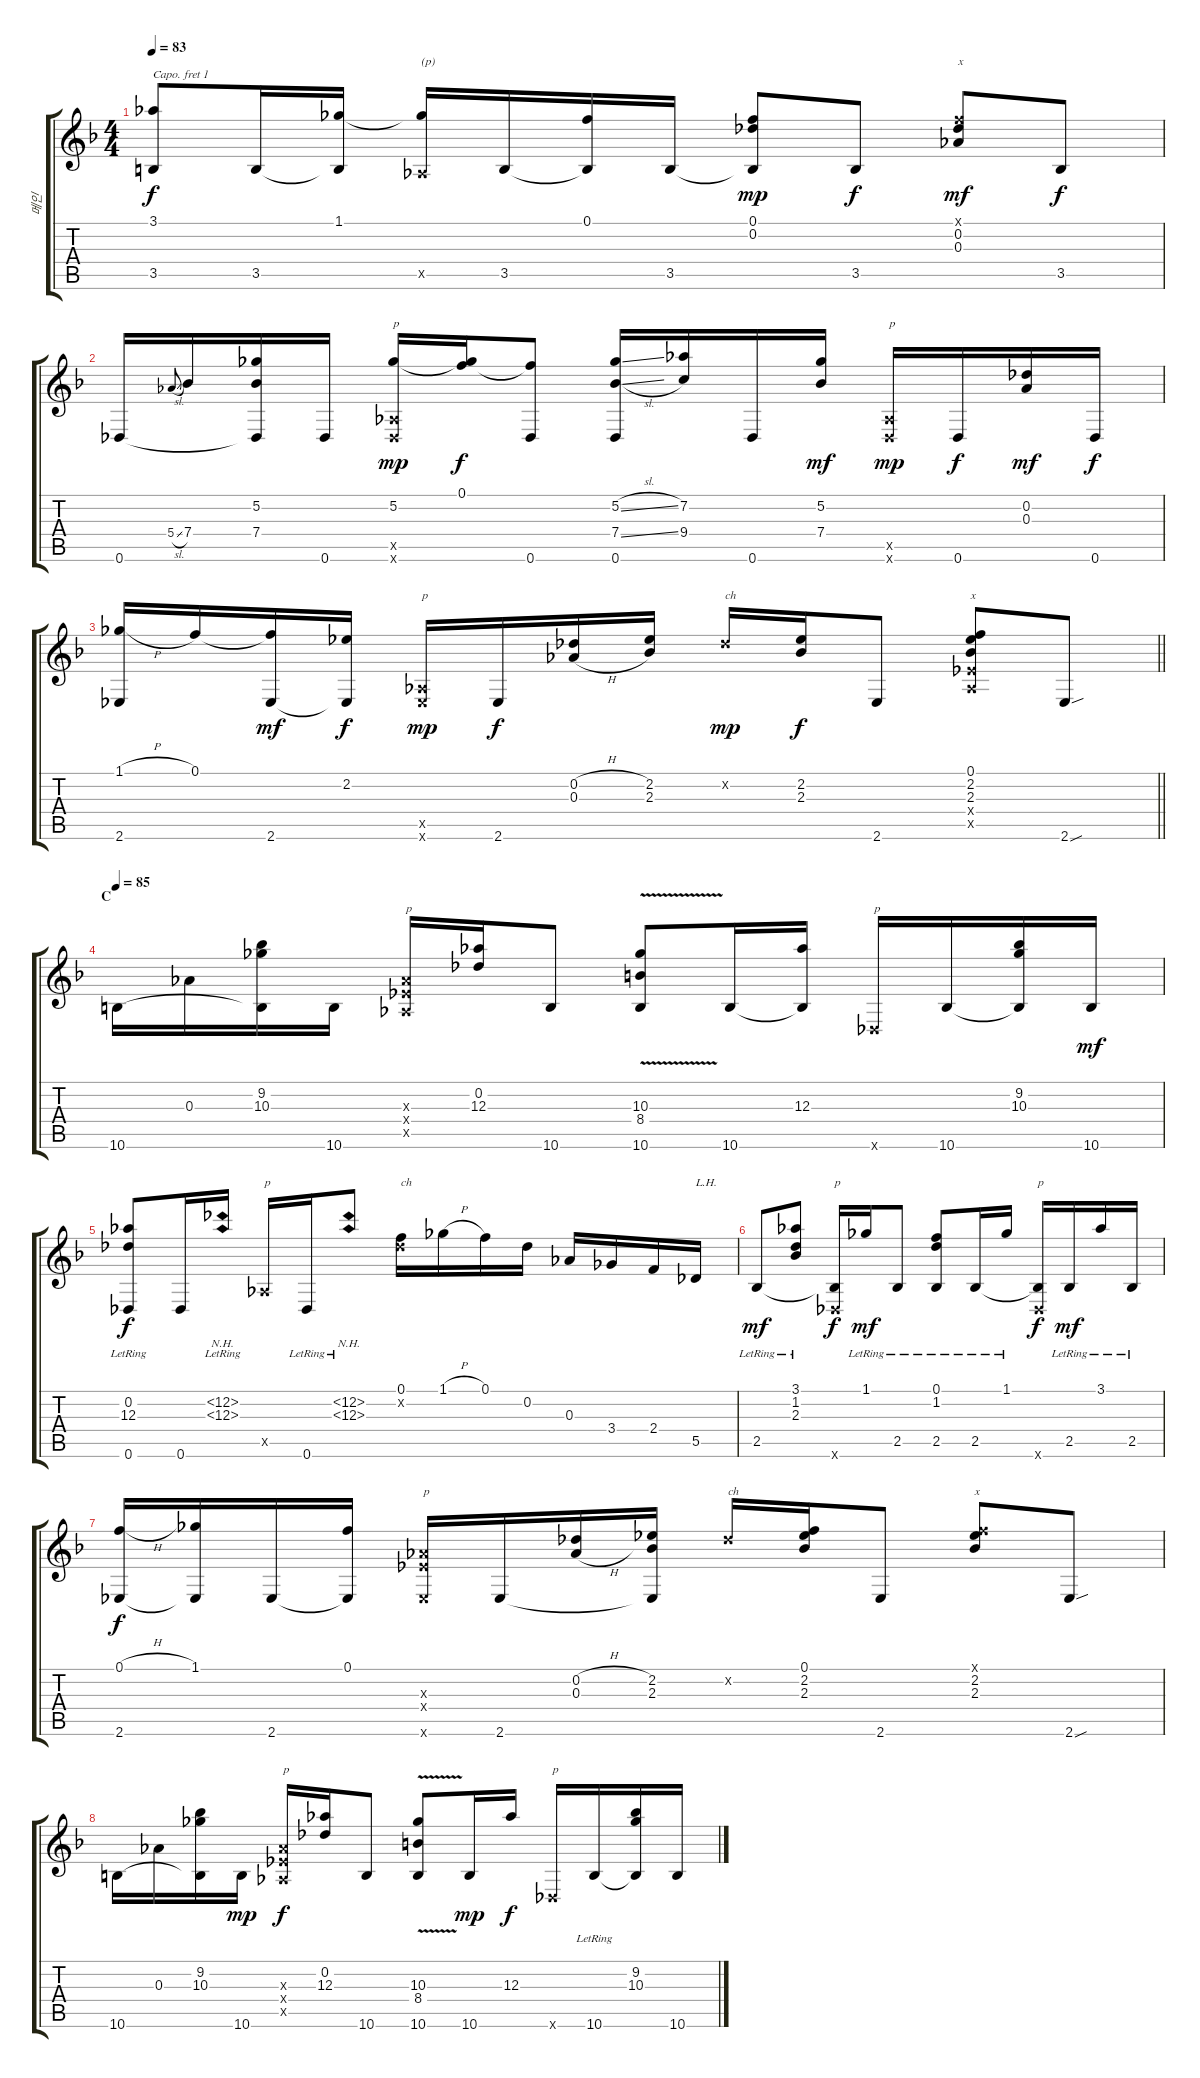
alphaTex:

\track ("메인" "메인") {instrument acousticguitarsteel}
\staff {score tabs}
\capo 1
\tuning (E4 C4 G3 D3 G2 C2) {hide}
\ts (4 4)
\tempo 83
\clef g2
\ks f
(3.1 3.5).8{dy f} 3.5.16 (1.1 3.5{t}).16 (1.1{t} 0.5{x}).16{txt "(p)"} 3.5.16 (0.1 3.5{t}).16 3.5.16 (0.1 0.2 3.5{t}).8{dy mp} 3.5.8{dy f} (0.1{x} 0.2 0.3).8{txt "x" dy mf} 3.5.8{dy f} |
0.6.16 5.4{sl}.8{gr onbeat} 7.4.16 (5.2 7.4 0.6{t}).16 0.6.16 (5.2 0.5{x} 0.6{x}).16{txt "p" dy mp} (0.1 5.2{t}).16{dy f} (0.1{t} 0.6).8 (5.2{sl} 7.4{sl} 0.6).16 (7.2 9.4).16 0.6.16 (5.2 7.4).16{dy mf} (0.5{x} 0.6{x}).16{txt "p" dy mp} 0.6.16{dy f} (0.2 0.3).16{dy mf} 0.6.16{dy f} |
\barLineRight lightlight
(1.1{h} 2.6).16 0.1.16 (0.1{t} 2.6).16{dy mf} (2.2 2.6{t}).16{dy f} (0.5{x} 2.6{x}).16{txt "p" dy mp} 2.6.16{dy f} (0.2{h} 0.3{h}).16 (2.2 2.3).16 0.2{x}.16{txt "ch" dy mp} (2.2 2.3).16{dy f} 2.6.8 (0.1 2.2 2.3 0.4{x} 0.5{x}).8{txt "x"} 2.6{sou}.8 |
\section ("" "C")
\tempo 85
10.6.16 0.3.16 (9.2 10.3 10.6{t}).16 10.6.16 (0.3{x} 0.4{x} 0.5{x}).16{txt "p"} (0.2 12.3).16 10.6.8 (10.3{v} 8.4{v} 10.6).8 10.6.16 (12.3 10.6{t}).16 0.6{x}.16{txt "p"} 10.6.16 (9.2 10.3 10.6{t}).16 10.6.16{dy mf} |
(0.2 12.3{lr} 0.6{lr}).8{dy f} 0.6.16 (12.2{nh lr} 12.3{nh lr}).16 0.5{x}.16{txt "p"} 0.6{lr}.16 (12.2{nh lr} 12.3{nh lr}).8 (0.1 0.2{x}).16{txt "ch"} 1.1{h}.16 0.1.16 0.2.16 0.3.16 3.4.16 2.4.16 5.5.16{txt "L.H."} |
2.5{lr}.8{dy mf} (3.1{lr} 1.2{lr} 2.3{lr}).8 (2.5{t} 0.6{x}).16{txt "p" dy f} 1.1{lr}.16{dy mf} 2.5{lr}.8 (0.1{lr} 1.2{lr} 2.5{lr}).8 2.5{lr}.16 1.1{lr}.16 (2.5{t} 0.6{x}).16{txt "p" dy f} 2.5{lr}.16{dy mf} 3.1{lr}.16 2.5{lr}.16 |
(0.1{h} 2.6).16{dy f} (1.1 2.6{t}).16 2.6.16 (0.1 2.6{t}).16 (0.3{x} 0.4{x} 2.6{x}).16{txt "p"} 2.6.16 (0.2{h} 0.3{h}).16 (2.2 2.3 2.6{t}).16 0.2{x}.16{txt "ch"} (0.1 2.2 2.3).16 2.6.8 (0.1{x} 2.2 2.3).8{txt "x"} 2.6{sou}.8 |
10.6.16 0.3.16 (9.2 10.3 10.6{t}).16 10.6.16{dy mp} (0.3{x} 0.4{x} 0.5{x}).16{txt "p" dy f} (0.2 12.3).16 10.6.8 (10.3{v} 8.4{v} 10.6).8 10.6.16{dy mp} 12.3.16{dy f} 0.6{x}.16{txt "p"} 10.6{lr}.16 (9.2 10.3 10.6{t}).16 10.6.16
